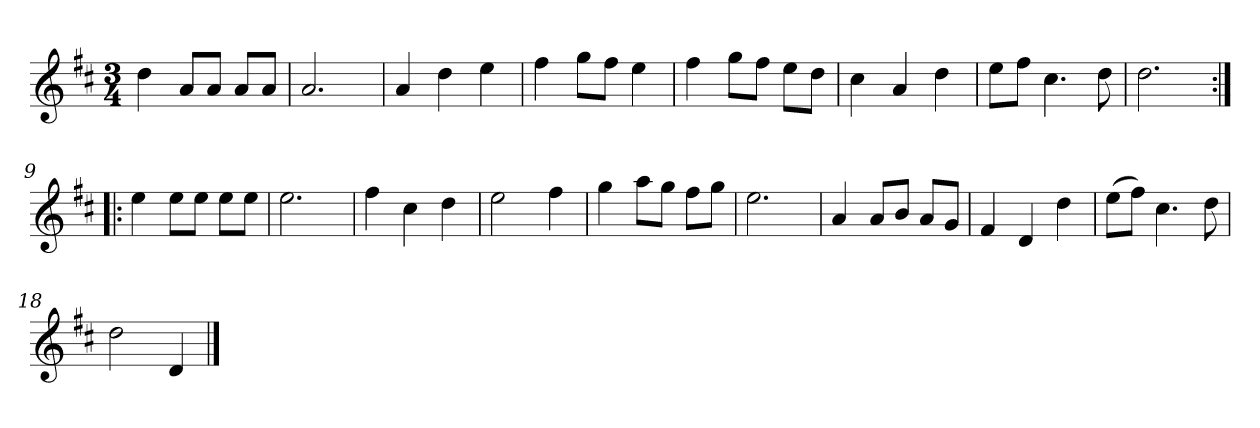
**kern
*part1
*staff1
*clefG2
*k[f#c#]
*D:
*M3/4
*MM120
=1
4dd
8a/L
8a/J
8a/L
8a/J
=2
2.a
=3
4a
4dd
4ee
=4
4ff#
8gg\L
8ff#\J
4ee
=5
4ff#
8gg\L
8ff#\J
8ee\L
8dd\J
=6
4cc#
4a
4dd
=7
8ee\L
8ff#\J
4.cc#
8dd
=8
2.dd
=9:|!|:
4ee
8ee\L
8ee\J
8ee\L
8ee\J
=10
2.ee
=11
4ff#
4cc#
4dd
=12
2ee
4ff#
=13
4gg
8aa\L
8gg\J
8ff#\L
8gg\J
=14
2.ee
=15
4a
8a/L
8b/J
8a/L
8g/J
=16
4f#
4d
4dd
=17
(8ee\L
8ff#\J)
4.cc#
8dd
=18
2dd
4d
==
*-
